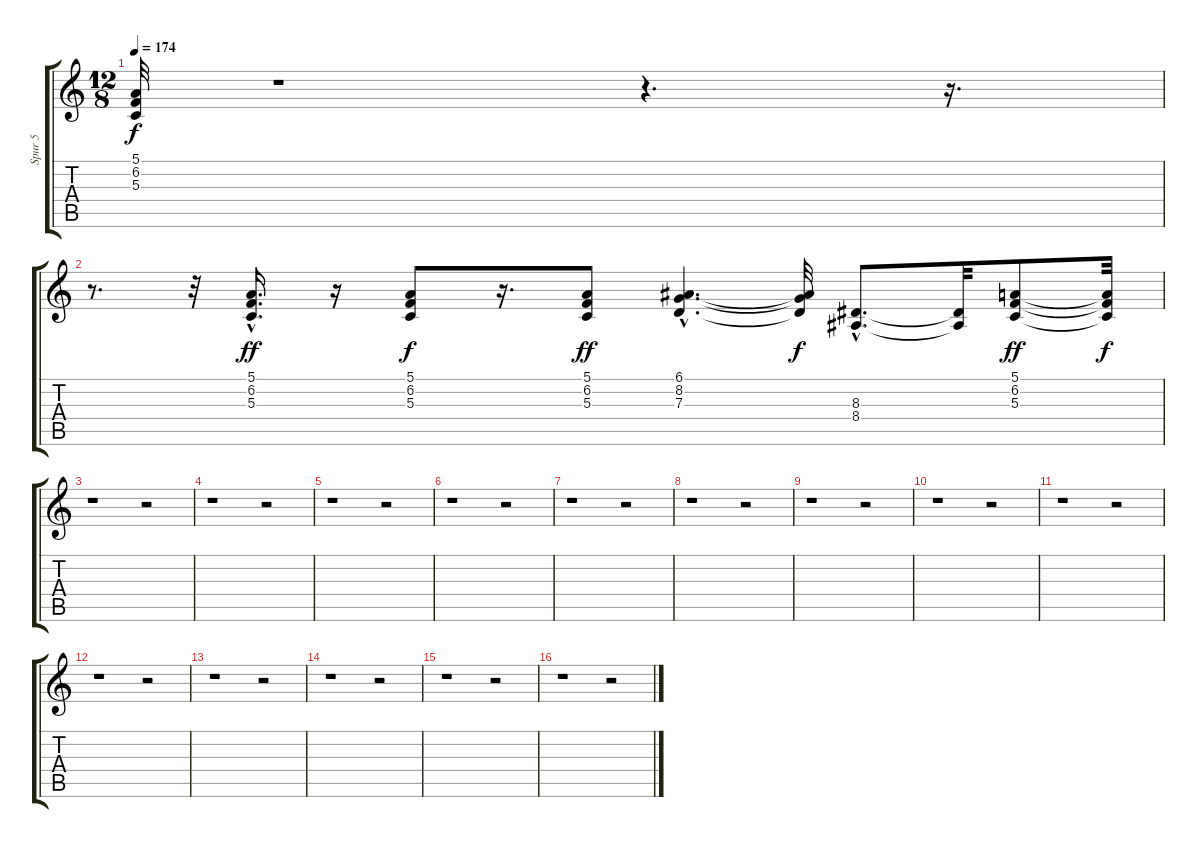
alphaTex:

\track ("Spur 5" "Spur 5") {instrument synthvoice}
\staff {score tabs}
\tuning (E4 B3 G3 D3 A2 E2) {hide}
\ts (12 8)
\tempo 174
\clef g2
\ks c
(5.1{t} 6.2{t} 5.3{t}).32{dy f} r.1 r.4{d} r.16{d} |
r.8{d} r.32 (5.1{hac} 6.2{hac} 5.3{hac}).16{d dy ff} r.16 (5.1 6.2 5.3).8{dy f} r.16{d} (5.1 6.2 5.3).8{dy ff} (6.1{hac} 8.2{hac} 7.3{hac}).4{d} (6.1{t} 8.2{t} 7.3{t}).32{dy f} (8.3{hac} 8.4{hac}).8{d} (8.3{t} 8.4{t}).32 (5.1 6.2 5.3).8{dy ff} (5.1{t} 6.2{t} 5.3{t}).32{dy f} |
r.1 r.2 |
r.1 r.2 |
r.1 r.2 |
r.1 r.2 |
r.1 r.2 |
r.1 r.2 |
r.1 r.2 |
r.1 r.2 |
r.1 r.2 |
r.1 r.2 |
r.1 r.2 |
r.1 r.2 |
r.1 r.2 |
r.1 r.2
